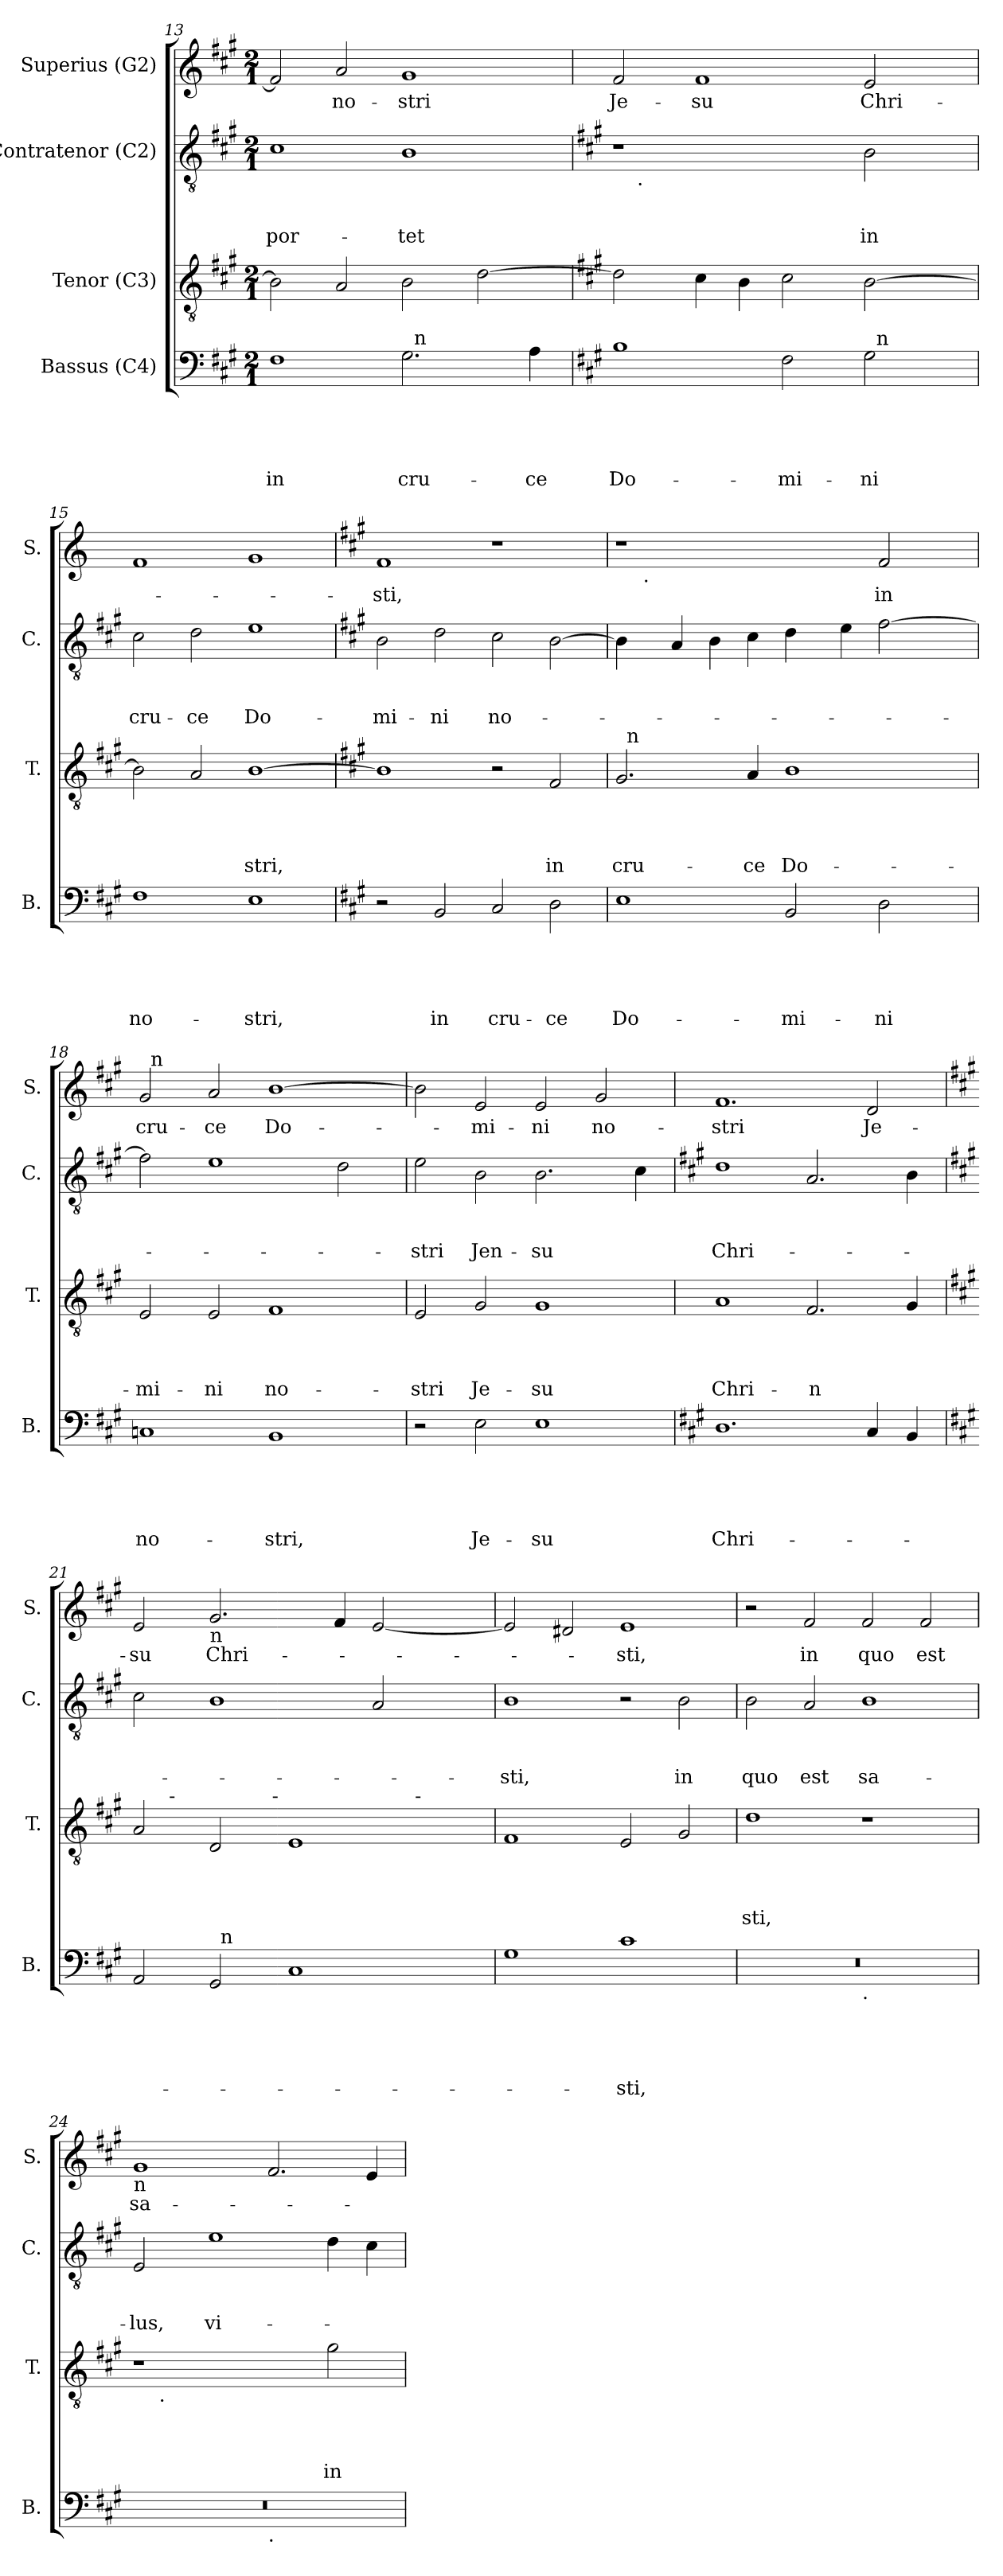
**kern	**text	**text	**text	**text	**text	**kern	**text	**text	**text	**text	**kern	**text	**text	**text	**kern	**text
*part4	*part4	*part4	*part4	*part4	*part4	*part3	*part3	*part3	*part3	*part3	*part2	*part2	*part2	*part2	*part1	*part1
*staff4	*staff4	*staff4	*staff4	*staff4	*staff4	*staff3	*staff3	*staff3	*staff3	*staff3	*staff2	*staff2	*staff2	*staff2	*staff1	*staff1
*I"Bassus (C4)	*	*	*	*	*	*I"Tenor (C3)	*	*	*	*	*I"Contratenor (C2)	*	*	*	*I"Superius (G2)	*
*I'B.	*	*	*	*	*	*I'T.	*	*	*	*	*I'C.	*	*	*	*I'S.	*
*clefF4	*	*	*	*	*	*clefGv2	*	*	*	*	*clefGv2	*	*	*	*clefG2	*
*k[f#c#g#]	*	*	*	*	*	*k[f#c#g#]	*	*	*	*	*k[f#c#g#]	*	*	*	*k[f#c#g#]	*
*A:	*	*	*	*	*	*A:	*	*	*	*	*A:	*	*	*	*A:	*
*M2/1	*	*	*	*	*	*M2/1	*	*	*	*	*M2/1	*	*	*	*M2/1	*
=13	=13	=13	=13	=13	=13	=13	=13	=13	=13	=13	=13	=13	=13	=13	=13	=13
!	!	!	!	!	!LO:LY:b	!	!	!	!	!	!	!	!	!LO:LY:b	!	!
*^	*	*	*	*	*	*	*	*	*	*	*	*	*	*	*	*
1F#	1ryy	.	.	.	.	in	2B\]	.	.	.	.	1c#	.	.	-por-	2f#/]	.
!	!	!	!	!	!	!	!	!	!	!	!	!	!	!	!	!	!LO:LY:b
.	.	.	.	.	.	.	2A/	.	.	.	.	.	.	.	.	2a/	no-
!	!	!	!	!	!	!LO:LY:b	!	!	!	!	!	!	!	!	!LO:LY:b	!	!LO:LY:b
2.G#\	32ryy	.	.	.	.	cru-	2B\	.	.	.	.	1B	.	.	-tet	1g#	-stri
!	!LO:TX:a:t=n	!	!	!	!	!	!	!	!	!	!	!	!	!	!	!	!
.	2ryy	.	.	.	.	.	.	.	.	.	.	.	.	.	.	.	.
.	.	.	.	.	.	.	[>2d\	.	.	.	.	.	.	.	.	.	.
.	4...ryy	.	.	.	.	.	.	.	.	.	.	.	.	.	.	.	.
!	!	!	!	!	!	!LO:LY:b	!	!	!	!	!	!	!	!	!	!	!
4A\	.	.	.	.	.	-ce	.	.	.	.	.	.	.	.	.	.	.
=14	=14	=14	=14	=14	=14	=14	=14	=14	=14	=14	=14	=14	=14	=14	=14	=14	=14
*	*	*	*	*	*	*	*	*	*	*	*	*	*	*	*	*k[]	*
*	*	*	*	*	*	*	*	*	*	*	*	*	*	*	*	*C:	*
!	!	!	!	!	!	!LO:LY:b	!	!	!	!	!	!	!	!	!	!	!LO:LY:b
*	*	*	*	*	*	*	*	*	*	*	*	*^	*	*	*	*	*
1B	1ryy	.	.	.	.	Do-	2d\]	.	.	.	.	1r	16.ryy	.	.	.	2f/	Je-
!	!	!	!	!	!	!	!	!	!	!	!	!	!LO:TX:b:t=.	!	!	!	!	!
.	.	.	.	.	.	.	.	.	.	.	.	.	1ryy	.	.	.	.	.
!	!	!	!	!	!	!	!	!	!	!	!	!	!	!	!	!	!	!LO:LY:b
.	.	.	.	.	.	.	4c#\	.	.	.	.	.	.	.	.	.	1f	-su
.	.	.	.	.	.	.	4B\	.	.	.	.	.	.	.	.	.	.	.
!	!	!	!	!	!	!LO:LY:b	!	!	!	!	!	!	!	!	!	!	!	!
2F#\	2ryy	.	.	.	.	-mi-	2c#\	.	.	.	.	2ryy	.	.	.	.	.	.
.	.	.	.	.	.	.	.	.	.	.	.	.	2ryy	.	.	.	.	.
!	!	!	!	!	!	!LO:LY:b	!	!	!	!	!	!	!	!	!	!LO:LY:b	!	!LO:LY:b
2G#\	32ryy	.	.	.	.	-ni	[>2B\	.	.	.	.	2B\	.	.	.	in	2e/	Chri-
!	!LO:TX:a:t=n	!	!	!	!	!	!	!	!	!	!	!	!	!	!	!	!	!
.	4...ryy	.	.	.	.	.	.	.	.	.	.	.	.	.	.	.	.	.
.	.	.	.	.	.	.	.	.	.	.	.	.	4ryy	.	.	.	.	.
.	.	.	.	.	.	.	.	.	.	.	.	.	8ryy	.	.	.	.	.
.	.	.	.	.	.	.	.	.	.	.	.	.	32ryy	.	.	.	.	.
=15	=15	=15	=15	=15	=15	=15	=15	=15	=15	=15	=15	=15	=15	=15	=15	=15	=15	=15
!	!	!	!	!	!	!LO:LY:b	!	!	!	!	!	!	!	!	!	!LO:LY:b	!	!
*v	*v	*	*	*	*	*	*	*	*	*	*	*v	*v	*	*	*	*	*
1F#	.	.	.	.	no-	2B\]	.	.	.	.	2c#\	.	.	cru-	1f	.
!	!	!	!	!	!	!	!	!	!	!	!	!	!	!LO:LY:b	!	!
.	.	.	.	.	.	2A/	.	.	.	.	2d\	.	.	-ce	.	.
!	!	!	!	!	!LO:LY:b	!	!	!	!	!LO:LY:b	!	!	!	!LO:LY:b	!	!
1E	.	.	.	.	-stri,	[<1B	.	.	.	-stri,	1e	.	.	Do-	1g	.
!!LO:LB:g=z
=16	=16	=16	=16	=16	=16	=16	=16	=16	=16	=16	=16	=16	=16	=16	=16	=16
*	*	*	*	*	*	*	*	*	*	*	*	*	*	*	*k[f#c#g#]	*
*	*	*	*	*	*	*	*	*	*	*	*	*	*	*	*A:	*
!	!	!	!	!	!	!	!	!	!	!	!	!	!	!LO:LY:b	!	!LO:LY:b
2r	.	.	.	.	.	1B]	.	.	.	.	2B\	.	.	-mi-	1f#	-sti,
!	!	!	!	!	!LO:LY:b	!	!	!	!	!	!	!	!	!LO:LY:b	!	!
2BB/	.	.	.	.	in	.	.	.	.	.	2d\	.	.	-ni	.	.
!	!	!	!	!	!LO:LY:b	!	!	!	!	!	!	!	!	!LO:LY:b	!	!
2C#/	.	.	.	.	cru-	2r	.	.	.	.	2c#\	.	.	no-	1r	.
!	!	!	!	!	!LO:LY:b	!	!	!	!	!LO:LY:b	!	!	!	!	!	!
2D\	.	.	.	.	-ce	2F#/	.	.	.	in	[>2B\	.	.	.	.	.
=17	=17	=17	=17	=17	=17	=17	=17	=17	=17	=17	=17	=17	=17	=17	=17	=17
!	!	!	!	!	!LO:LY:b	!	!	!	!	!LO:LY:b	!	!	!	!	!	!
*	*	*	*	*	*	*^	*	*	*	*	*	*	*	*	*^	*
1E	.	.	.	.	Do-	2.G#/	32ryy	.	.	.	cru-	4B\]	.	.	.	1r	16.ryy	.
!	!	!	!	!	!	!	!LO:TX:a:t=n	!	!	!	!	!	!	!	!	!	!	!
.	.	.	.	.	.	.	1ryy	.	.	.	.	.	.	.	.	.	.	.
!	!	!	!	!	!	!	!	!	!	!	!	!	!	!	!	!	!LO:TX:b:t=.	!
.	.	.	.	.	.	.	.	.	.	.	.	.	.	.	.	.	1ryy	.
.	.	.	.	.	.	.	.	.	.	.	.	4A/	.	.	.	.	.	.
.	.	.	.	.	.	.	.	.	.	.	.	4B\	.	.	.	.	.	.
!	!	!	!	!	!	!	!	!	!	!	!LO:LY:b	!	!	!	!	!	!	!
.	.	.	.	.	.	4A/	.	.	.	.	-ce	4c#\	.	.	.	.	.	.
!	!	!	!	!	!LO:LY:b	!	!	!	!	!	!LO:LY:b	!	!	!	!	!	!	!
2BB/	.	.	.	.	-mi-	1B	.	.	.	.	Do-	4d\	.	.	.	2ryy	.	.
.	.	.	.	.	.	.	2ryy	.	.	.	.	.	.	.	.	.	.	.
.	.	.	.	.	.	.	.	.	.	.	.	.	.	.	.	.	2ryy	.
.	.	.	.	.	.	.	.	.	.	.	.	4e\	.	.	.	.	.	.
!	!	!	!	!	!LO:LY:b	!	!	!	!	!	!	!	!	!	!	!	!	!LO:LY:b
2D\	.	.	.	.	-ni	.	.	.	.	.	.	[>2f#\	.	.	.	2f#/	.	in
.	.	.	.	.	.	.	4...ryy	.	.	.	.	.	.	.	.	.	.	.
.	.	.	.	.	.	.	.	.	.	.	.	.	.	.	.	.	4ryy	.
.	.	.	.	.	.	.	.	.	.	.	.	.	.	.	.	.	8ryy	.
.	.	.	.	.	.	.	.	.	.	.	.	.	.	.	.	.	32ryy	.
=18	=18	=18	=18	=18	=18	=18	=18	=18	=18	=18	=18	=18	=18	=18	=18	=18	=18	=18
!	!	!	!	!	!LO:LY:b	!	!	!	!	!	!LO:LY:b	!	!	!	!	!	!	!LO:LY:b
*	*	*	*	*	*	*v	*v	*	*	*	*	*	*	*	*	*	*	*
1Cn	.	.	.	.	no-	2E/	.	.	.	-mi-	2f#\]	.	.	.	2g#/	32ryy	cru-
!	!	!	!	!	!	!	!	!	!	!	!	!	!	!	!	!LO:TX:a:t=n	!
.	.	.	.	.	.	.	.	.	.	.	.	.	.	.	.	1ryy	.
!	!	!	!	!	!	!	!	!	!	!LO:LY:b	!	!	!	!	!	!	!LO:LY:b
.	.	.	.	.	.	2E/	.	.	.	-ni	1e	.	.	.	2a/	.	-ce
!	!	!	!	!	!LO:LY:b	!	!	!	!	!LO:LY:b	!	!	!	!	!	!	!LO:LY:b
1BB	.	.	.	.	-stri,	1F#	.	.	.	no-	.	.	.	.	[>1b	.	Do-
.	.	.	.	.	.	.	.	.	.	.	.	.	.	.	.	2ryy	.
.	.	.	.	.	.	.	.	.	.	.	2d\	.	.	.	.	.	.
.	.	.	.	.	.	.	.	.	.	.	.	.	.	.	.	4...ryy	.
=19	=19	=19	=19	=19	=19	=19	=19	=19	=19	=19	=19	=19	=19	=19	=19	=19	=19
!	!	!	!	!	!	!	!	!	!	!LO:LY:b	!	!	!	!LO:LY:b	!	!	!
*	*	*	*	*	*	*	*	*	*	*	*	*	*	*	*v	*v	*
2r	.	.	.	.	.	2E/	.	.	.	-stri	2e\	.	.	-stri	2b\]	.
!	!	!	!	!	!LO:LY:b	!	!	!	!	!LO:LY:b	!	!	!	!LO:LY:b	!	!LO:LY:b
2E\	.	.	.	.	Je-	2G#/	.	.	.	Je-	2B\	.	.	Jen-	2e/	-mi-
!	!	!	!	!	!LO:LY:b	!	!	!	!	!LO:LY:b	!	!	!	!LO:LY:b	!	!LO:LY:b
1E	.	.	.	.	-su	1G#	.	.	.	-su	2.B\	.	.	-su	2e/	-ni
!	!	!	!	!	!	!	!	!	!	!	!	!	!	!	!	!LO:LY:b
.	.	.	.	.	.	.	.	.	.	.	.	.	.	.	2g#/	no-
.	.	.	.	.	.	.	.	.	.	.	4c#\	.	.	.	.	.
=20	=20	=20	=20	=20	=20	=20	=20	=20	=20	=20	=20	=20	=20	=20	=20	=20
*	*	*	*	*	*	*k[]	*	*	*	*	*	*	*	*	*k[]	*
*	*	*	*	*	*	*C:	*	*	*	*	*	*	*	*	*C:	*
!	!	!	!	!	!LO:LY:b	!	!	!	!	!LO:LY:b	!	!	!	!LO:LY:b	!	!LO:LY:b
1.D	.	.	.	.	Chri-	1A	.	.	.	Chri-	1d	.	.	Chri-	1.f	-stri
!	!	!	!	!	!	!	!	!	!	!LO:LY:b	!	!	!	!	!	!
.	.	.	.	.	.	2.F/	.	.	.	-n	2.A/	.	.	.	.	.
!	!	!	!	!	!	!	!	!	!	!	!	!	!	!	!	!LO:LY:b
4C#/	.	.	.	.	.	.	.	.	.	.	.	.	.	.	2d/	Je-
4BB/	.	.	.	.	.	4G/	.	.	.	.	4B\	.	.	.	.	.
!!LO:PB:g=z
=21	=21	=21	=21	=21	=21	=21	=21	=21	=21	=21	=21	=21	=21	=21	=21	=21
*	*	*	*	*	*	*k[f#c#g#]	*	*	*	*	*	*	*	*	*k[f#c#g#]	*
*	*	*	*	*	*	*A:	*	*	*	*	*	*	*	*	*A:	*
!	!	!	!	!	!	!	!	!	!	!	!	!	!	!	!	!LO:LY:b
*^	*	*	*	*	*	*^	*	*	*	*	*	*	*	*	*	*
*	*	*	*	*	*	*	*	*^	*	*	*	*	*	*	*	*	*	*
*	*	*	*	*	*	*	*	*	*^	*	*	*	*	*	*	*	*	*	*
2AA/	2ryy	.	.	.	.	.	2A/	8..ryy	2...ryy	1ryy	.	.	.	.	2c#\	.	.	.	2e/	-su
!	!	!	!	!	!	!	!	!LO:TX:a:t=-	!	!	!	!	!	!	!	!	!	!	!	!
.	.	.	.	.	.	.	.	1ryy	.	.	.	.	.	.	.	.	.	.	.	.
!	!	!	!	!	!	!	!	!	!	!	!	!	!	!	!	!	!	!	!LO:TX:b:t=n	!
!	!	!	!	!	!	!	!	!	!	!	!	!	!	!	!	!	!	!	!	!LO:LY:b
2GG#/	32ryy	.	.	.	.	.	2D/	.	.	.	.	.	.	.	1B	.	.	.	2.g#/	Chri-
!	!LO:TX:a:t=n	!	!	!	!	!	!	!	!	!	!	!	!	!	!	!	!	!	!	!
.	1ryy	.	.	.	.	.	.	.	.	.	.	.	.	.	.	.	.	.	.	.
!	!	!	!	!	!	!	!	!	!LO:TX:a:t=-	!	!	!	!	!	!	!	!	!	!	!
.	.	.	.	.	.	.	.	.	1ryy	.	.	.	.	.	.	.	.	.	.	.
1C#	.	.	.	.	.	.	1E	.	.	2ryy	.	.	.	.	.	.	.	.	.	.
.	.	.	.	.	.	.	.	2ryy	.	.	.	.	.	.	.	.	.	.	.	.
.	.	.	.	.	.	.	.	.	.	.	.	.	.	.	.	.	.	.	4f#/	.
.	.	.	.	.	.	.	.	.	.	8ryy	.	.	.	.	2A/	.	.	.	[<2e/	.
.	4...ryy	.	.	.	.	.	.	.	.	.	.	.	.	.	.	.	.	.	.	.
.	.	.	.	.	.	.	.	.	.	32ryy	.	.	.	.	.	.	.	.	.	.
!	!	!	!	!	!	!	!	!	!	!LO:TX:a:t=-	!	!	!	!	!	!	!	!	!	!
.	.	.	.	.	.	.	.	.	.	4ryy	.	.	.	.	.	.	.	.	.	.
.	.	.	.	.	.	.	.	4ryy	.	.	.	.	.	.	.	.	.	.	.	.
.	.	.	.	.	.	.	.	.	.	16.ryy	.	.	.	.	.	.	.	.	.	.
.	.	.	.	.	.	.	.	.	16ryy	.	.	.	.	.	.	.	.	.	.	.
.	.	.	.	.	.	.	.	32ryy	.	.	.	.	.	.	.	.	.	.	.	.
=22	=22	=22	=22	=22	=22	=22	=22	=22	=22	=22	=22	=22	=22	=22	=22	=22	=22	=22	=22	=22
!	!	!	!	!	!	!	!	!	!	!	!	!	!	!	!	!	!	!LO:LY:b	!	!
*v	*v	*	*	*	*	*	*	*	*	*	*	*	*	*	*	*	*	*	*	*
*	*	*	*	*	*	*v	*v	*v	*v	*	*	*	*	*	*	*	*	*	*
1G#	.	.	.	.	.	1F#	.	.	.	.	1B	.	.	-sti,	2e/]	.
.	.	.	.	.	.	.	.	.	.	.	.	.	.	.	2d#X/	.
!	!	!	!	!	!LO:LY:b	!	!	!	!	!	!	!	!	!	!	!LO:LY:b
1c#	.	.	.	.	-sti,	2E/	.	.	.	.	2r	.	.	.	1e	-sti,
!	!	!	!	!	!	!	!	!	!	!	!	!	!	!LO:LY:b	!	!
.	.	.	.	.	.	2G#/	.	.	.	.	2B\	.	.	in	.	.
=23	=23	=23	=23	=23	=23	=23	=23	=23	=23	=23	=23	=23	=23	=23	=23	=23
!	!	!	!	!	!	!	!	!	!	!LO:LY:b	!	!	!	!LO:LY:b	!	!
*^	*	*	*	*	*	*	*	*	*	*	*	*	*	*	*	*
0r	1ryy	.	.	.	.	.	1d	.	.	.	sti,	2B\	.	.	quo	2r	.
!	!	!	!	!	!	!	!	!	!	!	!	!	!	!	!LO:LY:b	!	!LO:LY:b
.	.	.	.	.	.	.	.	.	.	.	.	2A/	.	.	est	2f#/	in
!	!LO:TX:b:t=.	!	!	!	!	!	!	!	!	!	!	!	!	!	!	!	!
!	!	!	!	!	!	!	!	!	!	!	!	!	!	!	!LO:LY:b	!	!LO:LY:b
.	1ryy	.	.	.	.	.	1r	.	.	.	.	1B	.	.	sa-	2f#/	quo
!	!	!	!	!	!	!	!	!	!	!	!	!	!	!	!	!	!LO:LY:b
.	.	.	.	.	.	.	.	.	.	.	.	.	.	.	.	2f#/	est
=24	=24	=24	=24	=24	=24	=24	=24	=24	=24	=24	=24	=24	=24	=24	=24	=24	=24
!	!	!	!	!	!	!	!	!	!	!	!	!	!	!	!	!LO:TX:b:t=n	!
!	!	!	!	!	!	!	!	!	!	!	!	!	!	!	!LO:LY:b	!	!LO:LY:b
*	*	*	*	*	*	*	*^	*	*	*	*	*	*	*	*	*	*
0r	1ryy	.	.	.	.	.	1r	8ryy	.	.	.	.	2E/	.	.	-lus,	1g#	sa-
!	!	!	!	!	!	!	!	!LO:TX:b:t=.	!	!	!	!	!	!	!	!	!	!
.	.	.	.	.	.	.	.	1...ryy	.	.	.	.	.	.	.	.	.	.
!	!	!	!	!	!	!	!	!	!	!	!	!	!	!	!	!LO:LY:b	!	!
.	.	.	.	.	.	.	.	.	.	.	.	.	1e	.	.	vi-	.	.
!	!LO:TX:b:t=.	!	!	!	!	!	!	!	!	!	!	!	!	!	!	!	!	!
.	1ryy	.	.	.	.	.	2ryy	.	.	.	.	.	.	.	.	.	2.f#/	.
!	!	!	!	!	!	!	!	!	!	!	!	!LO:LY:b	!	!	!	!	!	!
.	.	.	.	.	.	.	2g#\	.	.	.	.	in	4d\	.	.	.	.	.
.	.	.	.	.	.	.	.	.	.	.	.	.	4c#\	.	.	.	4e/	.
*v	*v	*	*	*	*	*	*	*	*	*	*	*	*	*	*	*	*	*
*	*	*	*	*	*	*v	*v	*	*	*	*	*	*	*	*	*	*
=	=	=	=	=	=	=	=	=	=	=	=	=	=	=	=	=
*-	*-	*-	*-	*-	*-	*-	*-	*-	*-	*-	*-	*-	*-	*-	*-	*-
